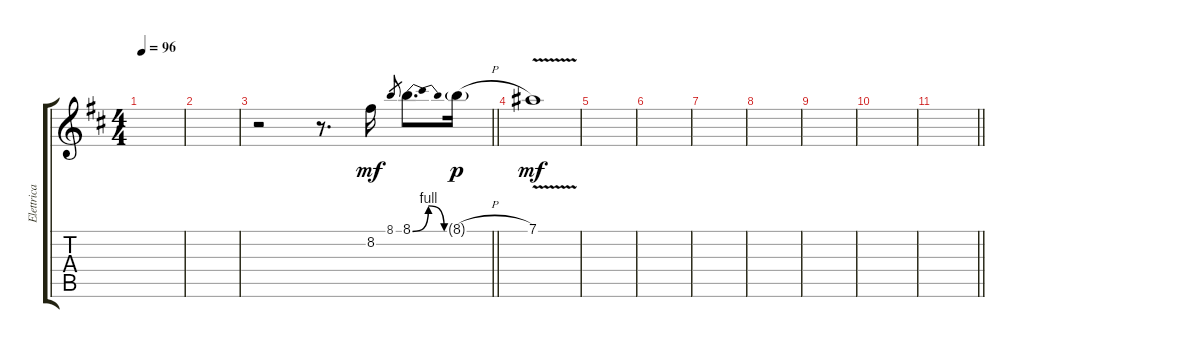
\track ("Elettrica Solo" "Elettrica ") {instrument distortionguitar}
\staff {score tabs}
\tuning (Eb4 Bb3 Gb3 Db3 Ab2 Eb2) {hide}
\ts (4 4)
\tempo 96
\clef g2
\ks d
|
|
\barLineRight lightlight
r.2 r.8{d} 8.2.16{dy mf} 8.1.8{gr} 8.1{be (bendrelease 0 0 14 4 35 4 60 0)}.8{d} 8.1{h g}.16{dy p} |
7.1{v}.1{dy mf} |
|
|
|
|
|
|
\barLineRight lightlight
